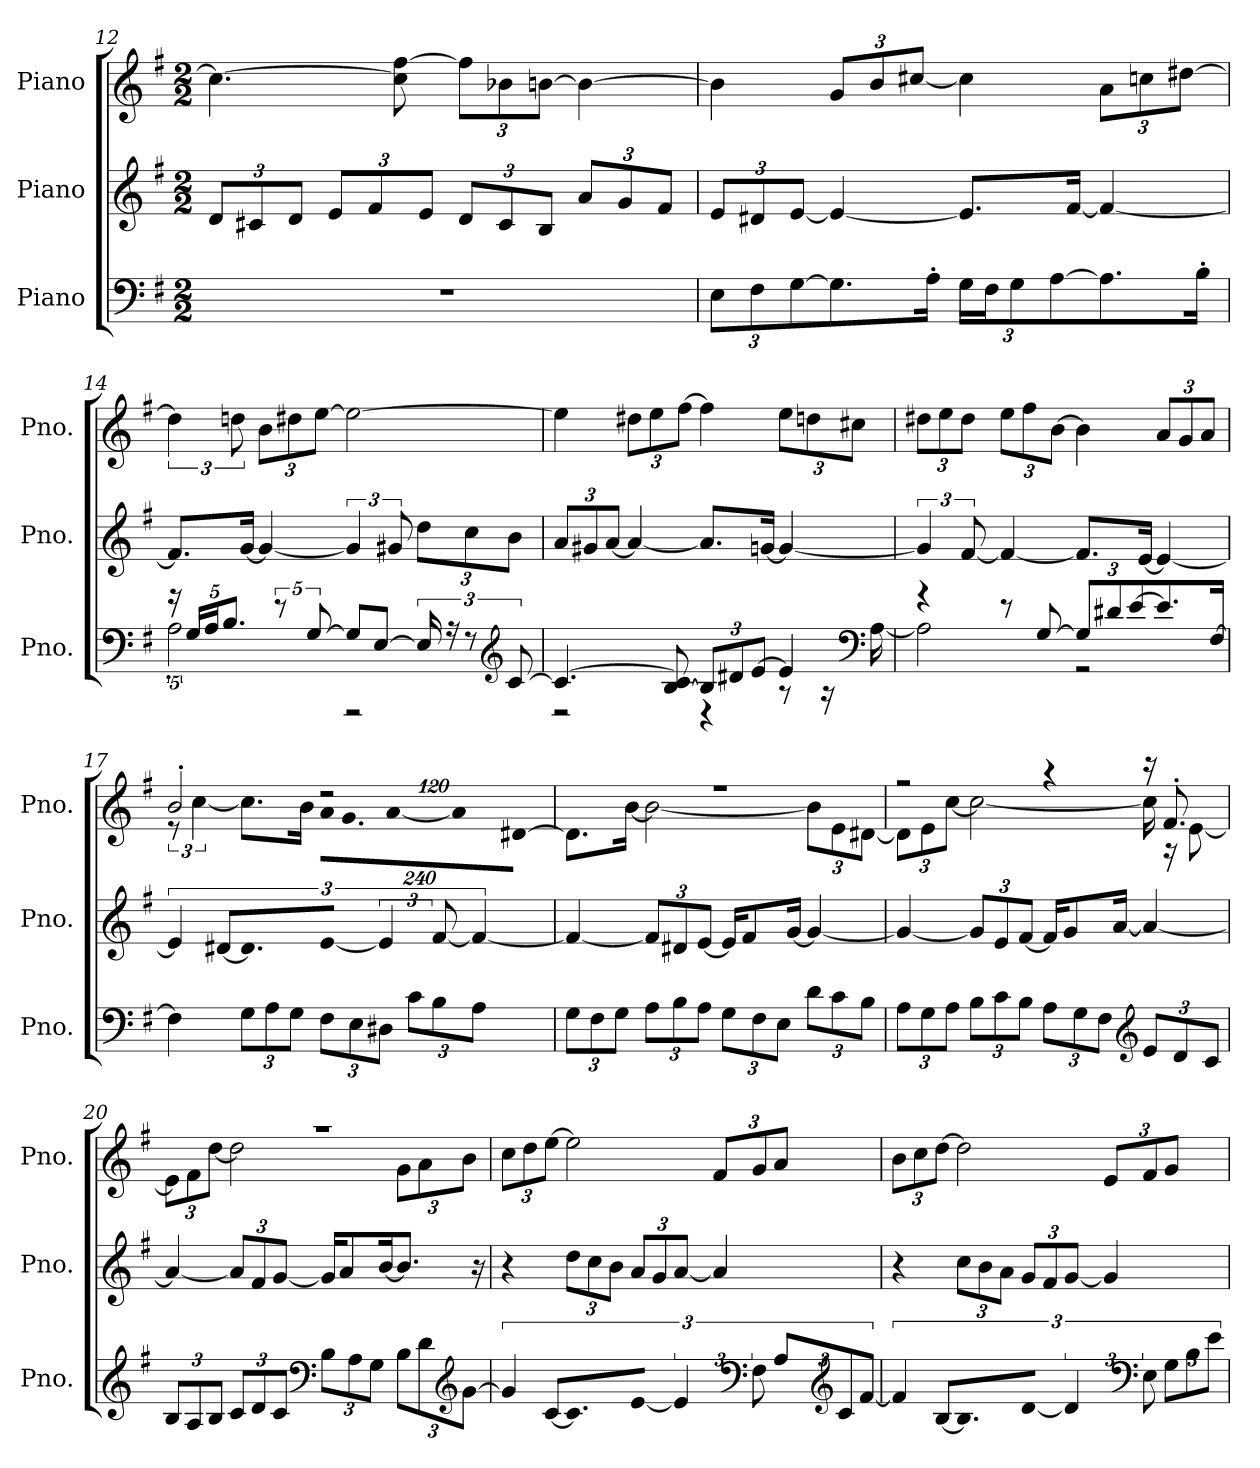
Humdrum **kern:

**kern	**kern	**kern
*part3	*part2	*part1
*staff3	*staff2	*staff1
*I"Piano	*I"Piano	*I"Piano
*I'Pno.	*I'Pno.	*I'Pno.
!!LO:PB:g=z
*clefF4	*clefG2	*clefG2
*k[f#]	*k[f#]	*k[f#]
*M2/2	*M2/2	*M2/2
*	*Xbrackettup	*
=12	=12	=12
1r	12d/L	4.cc#\_
.	12c#X/	.
.	12d/J	.
.	12e/L	.
.	12f#/	.
.	.	8cc#\] [8ff#\
.	12e/J	.
*	*	*Xbrackettup
.	12d/L	12ff#\L]
.	12c#/	12b-X\
.	12B/J	[12bn\J
.	12a/L	4b\_
.	12g/	.
.	12f#/J	.
=13	=13	=13
*Xbrackettup	*	*
12E\L	12e/L	4b\]
12F#\	12d#X/	.
[12G\	[12e/J	.
8.G\]	4e/_	12g/L
.	.	12b/
.	.	[12cc#X/J
16A'\Jk	.	.
24G\LL	8.e/L]	4cc#\]
24F#\J	.	.
12G\	.	.
[12A\	.	.
.	[16f#/Jk	.
8.A\]	4f#/_	12a\L
.	.	12ccn\
.	.	[12dd#X\J
16B'\Jk	.	.
!!LO:LB:g=z
=14	=14	=14
*brackettup	*	*brackettup
*^	*	*
20r	2A'\	8.f#/L]	6dd#\]
20G/LL	.	.	.
20A/J	.	.	.
10.B/J	.	.	.
.	.	.	12ddn\
.	.	[16g/Jk	.
*	*	*	*Xbrackettup
.	.	4g/_	12b\L
10r	.	.	.
.	.	.	12dd#X\
[10G/	.	.	.
.	.	.	[12ee\J
*	*	*brackettup	*
8G/L]	2r	6g/]	2ee\_
[8E/J	.	.	.
.	.	12g#X/	.
*	*	*Xbrackettup	*
24E/]	.	12dd\L	.
24r	.	.	.
12r	.	12cc\	.
*clefG2	*	*	*
[12c/	.	12b\J	.
=15	=15	=15	=15
4.c/_	2r	12a/L	4ee\]
.	.	12g#X/	.
.	.	[12a/J	.
.	.	4a/_	12dd#X\L
.	.	.	12ee\
[8B/ 8c/]	.	.	.
.	.	.	[12ff#\J
*Xbrackettup	*	*	*
12B/L]	4r	8.a/L]	4ff#\]
12d#X/	.	.	.
[12e/J	.	.	.
.	.	[16gn/Jk	.
4e/]	8r	4g/_	12ee\L
.	.	.	12ddn\
.	16r	.	.
.	.	.	12cc#X\J
*clefF4	*	*	*
.	[16A\	.	.
!!LO:LB:g=z
=16	=16	=16	=16
*	*	*brackettup	*
4r	2A\]	6g/]	12dd#X\L
.	.	.	12ee\
.	.	[12f#/	12dd#\J
8r	.	4f#/_	12ee\L
.	.	.	12ff#\
[8G/	.	.	.
.	.	.	[12b\J
12G/L]	2r	8.f#/L]	4b\]
12d#X/	.	.	.
[12e/	.	.	.
.	.	[16e/Jk	.
8.e/]	.	4e/_	12a/L
.	.	.	12g/
.	.	.	12a/J
[16F#/Jk	.	.	.
*v	*v	*	*
=17	=17	=17
*	*	*^
*	*	*	*brackettup
4F#\]	6e/]	2b'/	12r
.	.	.	[6cc\
.	[12d#X/L	.	.
12G\L	8.d#/]	.	8.cc\L]
12A\	.	.	.
12G\J	.	.	.
.	[16e/Jk	.	16b\Jk
*	*	*	*Xbrackettup
!	!	!	!LO:N:vis=16
12F#\L	6e/]	2r	1920%137a\LL
!	!	!	!LO:N:vis=16.
.	.	.	960%103g\
12E\	.	.	.
12D#X\J	[12f#/	.	.
!	!	!	!LO:N:vis=32
.	.	.	[640%23a\JK
!	!	!	!LO:N:vis=16%9
.	.	.	640%137a\]
12c\L	4f#/_	.	.
12B\	.	.	.
12A\J	.	.	.
!	!	!	!LO:N:vis=16
.	.	.	[1920%137d#X\Jk
!!LO:LB:g=z	!!
=18	=18	=18	=18
12G\L	4f#/_	1r	8.d#\L]
12F#\	.	.	.
12G\J	.	.	.
.	.	.	[16b\Jk
*	*Xbrackettup	*	*
12A\L	12f#/L]	.	2b\_
12B\	12d#X/	.	.
12A\J	[12e/J	.	.
12G\L	16e/KL]	.	.
.	8f#/	.	.
12F#\	.	.	.
12E\J	.	.	.
.	[16g/Jk	.	.
12d\L	4g/_	.	12b\L]
12c\	.	.	12e\
12B\J	.	.	[12d#X\J
=19	=19	=19	=19
12A\L	4g/_	2r	12d#\L]
12G\	.	.	12e\
12A\J	.	.	[12cc\J
12B\L	12g/L]	.	2cc\_
12c\	12e/	.	.
12B\J	[12f#/J	.	.
12A\L	16f#/KL]	4r	.
.	8g/	.	.
12G\	.	.	.
12F#\J	.	.	.
.	[16a/Jk	.	.
*clefG2	*	*	*
12e/L	4a/_	16r	16cc\]
.	.	8.f#'/	16r
12d/	.	.	.
.	.	.	[8e\
12c/J	.	.	.
!!LO:PB:g=z	!!
=20	=20	=20	=20
12B/L	4a/_	1r	12e\L]
12A/	.	.	12f#\
12B/J	.	.	[12dd\J
12c/L	12a/L]	.	2dd\]
12d/	12f#/	.	.
12c/J	[12g/J	.	.
*clefF4	*	*	*
12B\L	16g/KL]	.	.
.	8a/	.	.
12A\	.	.	.
12G\J	.	.	.
.	[16b/K	.	.
12B\L	8.b/J]	.	12g\L
12d\	.	.	12a\
*clefG2	*	*	*
[12g\J	.	.	12b\J
.	16r	.	.
*	*	*v	*v
=21	=21	=21
*brackettup	*	*
6g/]	4r	12cc\L
.	.	12dd\
[12c/L	.	[12ee\J
8.c/]	12dd\L	2ee\]
.	12cc\	.
.	12b\J	.
[16e/Jk	.	.
6e/]	12a/L	.
.	12g/	.
*clefF4	*	*
12F#\	[12a/J	.
*Xbrackettup	*	*
12A/L	4a/]	12f#/L
*clefG2	*	*
12c/	.	12g/
[12f#/J	.	12a/J
!!LO:LB:g=z
=22	=22	=22
*brackettup	*	*
6f#/]	4r	12b\L
.	.	12cc\
[12B/L	.	[12dd\J
8.B/]	12cc\L	2dd\]
.	12b\	.
.	12a\J	.
[16d/Jk	.	.
6d/]	12g/L	.
.	12f#/	.
*clefF4	*	*
12E\	[12g/J	.
*Xbrackettup	*	*
12G\L	4g/]	12e/L
12B\	.	12f#/
[12e\J	.	12g/J
=	=	=
*-	*-	*-
